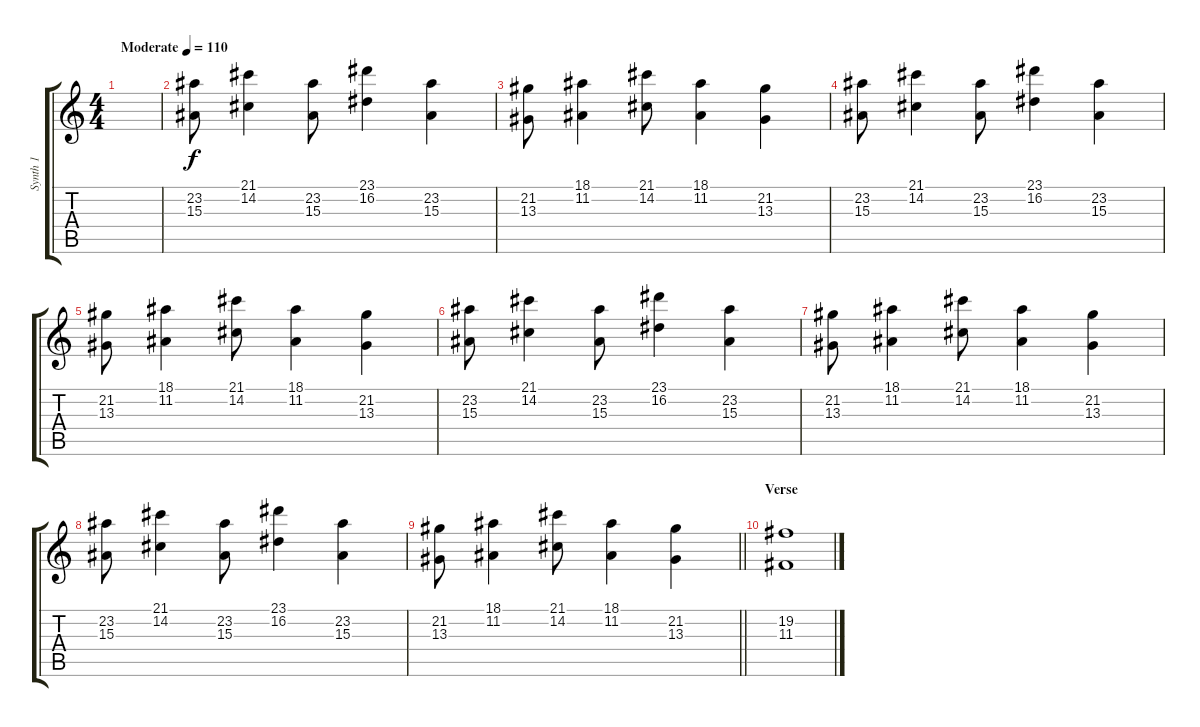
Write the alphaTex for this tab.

\track ("Synth 1" "Synth 1") {instrument vibraphone}
\staff {score tabs}
\tuning (E4 B3 G3 D3 A2 D2) {hide}
\ts (4 4)
\tempo (110 "Moderate")
\clef g2
\ks c
|
(23.2 15.3).8 (21.1 14.2).4 (23.2 15.3).8 (23.1 16.2).4 (23.2 15.3).4 |
(21.2 13.3).8 (18.1 11.2).4 (21.1 14.2).8 (18.1 11.2).4 (21.2 13.3).4 |
(23.2 15.3).8 (21.1 14.2).4 (23.2 15.3).8 (23.1 16.2).4 (23.2 15.3).4 |
(21.2 13.3).8 (18.1 11.2).4 (21.1 14.2).8 (18.1 11.2).4 (21.2 13.3).4 |
(23.2 15.3).8 (21.1 14.2).4 (23.2 15.3).8 (23.1 16.2).4 (23.2 15.3).4 |
(21.2 13.3).8 (18.1 11.2).4 (21.1 14.2).8 (18.1 11.2).4 (21.2 13.3).4 |
(23.2 15.3).8 (21.1 14.2).4 (23.2 15.3).8 (23.1 16.2).4 (23.2 15.3).4 |
\barLineRight lightlight
(21.2 13.3).8 (18.1 11.2).4 (21.1 14.2).8 (18.1 11.2).4 (21.2 13.3).4 |
\section ("" "Verse ")
(19.2 11.3).1
